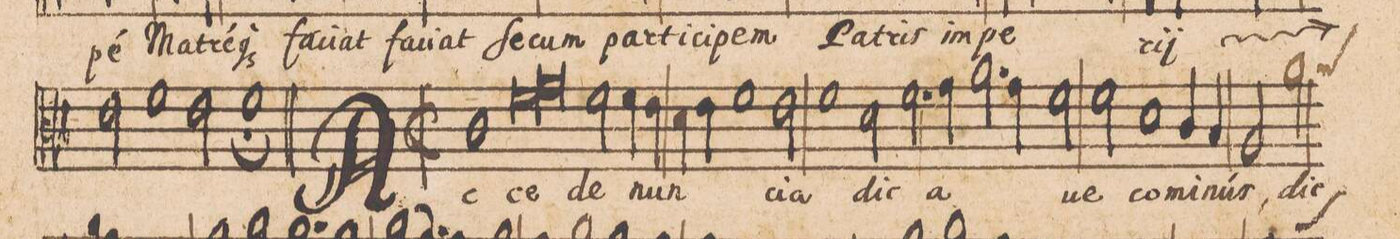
**kern	**text
*I"[Alto]	*
*clefC3	*
*k[b-]	*
*met(C|)	*
*M2/1	*
2e\	-pe-
1f\	.
=63	=63
2e\	-ri-
1f\;<	-j
*	*Xij
=64||	=64||
*M2/1	*
*met(C|)	*
1c\	Ac-
*lig	*
1f\	-ce-
=65	=65
1g\	.
*Xlig	*
2f\	-de
4f\	nun-
4e\	.
=66	=66
4d\	.
4e\	.
1f\	.
2e\	-ci-
=67	=67
1f\	-a
2d\	dic
2.f\	a-
=68	=68
4g\	.
2.a\	.
4g\	.
2f\	-ue
=69	=69
2f\	co-
1d\	-mi-
4c/	-nus,
4B-/	.
=70	=70
2A/	.
*custos:a	*
2a\	dic
*-	*-
